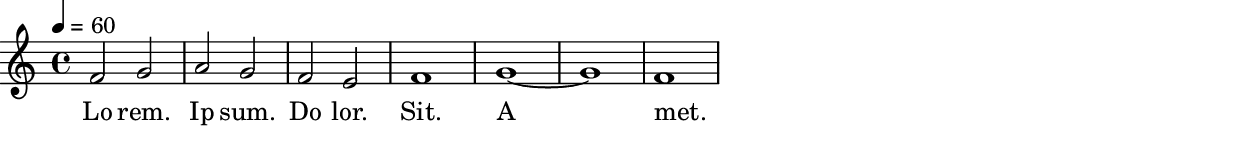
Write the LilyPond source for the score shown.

%% Generated by lilypond-book
%% Options: [exampleindent=10.16\mm,indent=0\mm,line-width=160\mm,paper-height=845.047\pt,paper-width=597.508\pt,papersize='(cons (* 597.508 pt) (* 845.047 pt))]
\include "lilypond-book-preamble.ly"


% ****************************************************************
% Start cut-&-pastable-section
% ****************************************************************

#(ly:set-option 'eps-box-padding 3.000000)



\paper {
  #(set-paper-size '(cons (* 597.508 pt) (* 845.047 pt)))
  indent = 0\mm
  line-width = 160\mm
  % offset the left padding, also add 1mm as lilypond creates cropped
  % images with a little space on the right
  line-width = #(- line-width (* mm  3.000000) (* mm 1))
}

\layout {
  
}




% ****************************************************************
% ly snippet:
% ****************************************************************
\sourcefilename "out-www/recovered/lyric-repeat-count-midi.ly"
\sourcefileline 0
% Lily was here -- automatically converted by midi2ly.py from out-www/lyric-repeat-count.midi
\version "2.14.0"

\layout {
  \context {
    \Voice
    \remove Note_heads_engraver
    \consists Completion_heads_engraver
    \remove Rest_engraver
    \consists Completion_rest_engraver
  }
}

% included from ./out-www/lyric-repeat-count.header
\header {
texidoc=""
options=""
}
% end

trackAchannelA = {
  
  % [TEXT_EVENT] creator: 
  
  % [TEXT_EVENT] LilyPond 2.27.0               
  
  \time 4/4
  
  \tempo 4 = 60
  \skip 1*7 
}

trackA = <<
  \context Voice = voiceA \trackAchannelA
>>


trackBchannelA = {
  \skip 1*7 
}

trackBchannelB = \relative c {
  f'2 g 
  | % 2
  a g 
  | % 3
  f e 
  | % 4
  f1 
  | % 5
  g\breve f1 
  | % 8
  
}

trackB = <<
  \context Voice = voiceA \trackBchannelA
  \context Voice = voiceB \trackBchannelB
>>


trackCchannelA = \lyricmode {
  "Lo"2 "rem." 
  | % 2
  "Ip" "sum." 
  | % 3
  "Do" "lor." 
  | % 4
  "Sit."1 
  | % 5
  "A"\breve "met."4 " "2. 
  | % 8
  
}

trackC = <<
  \context Lyrics = voiceA \trackCchannelA
>>


\score {
  <<
    \context Staff=trackB \trackA
    \context Staff=trackB \trackB
    \context Lyrics=trackC \trackC
  >>
  \layout {}
  \midi {}
}



% ****************************************************************
% end ly snippet
% ****************************************************************
